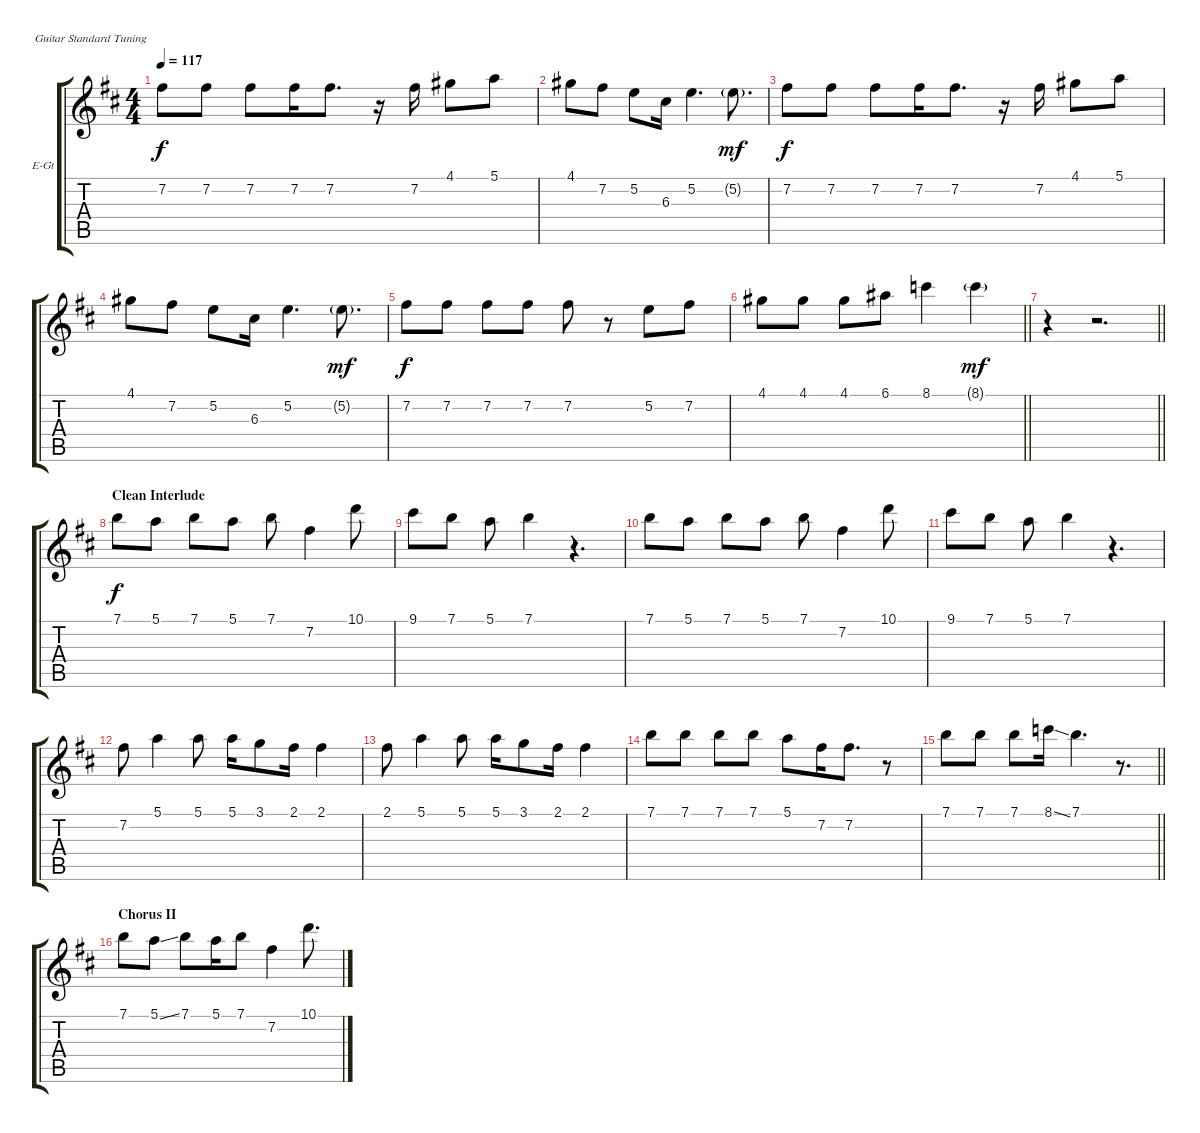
\bracketExtendMode groupsimilarinstruments
\firstSystemTrackNameOrientation horizontal
\otherSystemsTrackNameOrientation horizontal
\track ("Vocal" "E-Gt") {instrument electricguitarclean}
\staff {score tabs}
\tuning (E4 B3 G3 D3 A2 E2)
\ts (4 4)
\tempo 117
\clef g2
\ks d
7.2.8{dy f} 7.2.8 7.2.8 7.2.16 7.2.8{d} r.16 7.2.16 4.1.8 5.1.8 |
4.1.8 7.2.8 5.2.8 6.3.16 5.2.4{d} 5.2{g}.8{d dy mf} |
7.2.8{dy f} 7.2.8 7.2.8 7.2.16 7.2.8{d} r.16 7.2.16 4.1.8 5.1.8 |
4.1.8 7.2.8 5.2.8 6.3.16 5.2.4{d} 5.2{g}.8{d dy mf} |
7.2.8{dy f} 7.2.8 7.2.8 7.2.8 7.2.8 r.8 5.2.8 7.2.8 |
\barLineRight lightlight
4.1.8 4.1.8 4.1.8 6.1.8 8.1.4 8.1{g}.4{dy mf} |
\barLineRight lightlight
r.4 r.2{d} |
\section ("" "Clean Interlude")
7.1.8{dy f} 5.1.8 7.1.8 5.1.8 7.1.8 7.2.4 10.1.8 |
9.1.8 7.1.8 5.1.8 7.1.4 r.4{d} |
7.1.8 5.1.8 7.1.8 5.1.8 7.1.8 7.2.4 10.1.8 |
9.1.8 7.1.8 5.1.8 7.1.4 r.4{d} |
7.2.8 5.1.4 5.1.8 5.1.16 3.1.8 2.1.16 2.1.4 |
2.1.8 5.1.4 5.1.8 5.1.16 3.1.8 2.1.16 2.1.4 |
7.1.8 7.1.8 7.1.8 7.1.8 5.1.8 7.2.16 7.2.8{d} r.8 |
\barLineRight lightlight
7.1.8 7.1.8 7.1.8 8.1{ss}.16 7.1.4{d} r.8{d} |
\section ("" "Chorus II")
7.1.8 5.1{ss}.8 7.1.8 5.1.16 7.1.8 7.2.4 10.1.8{d}
